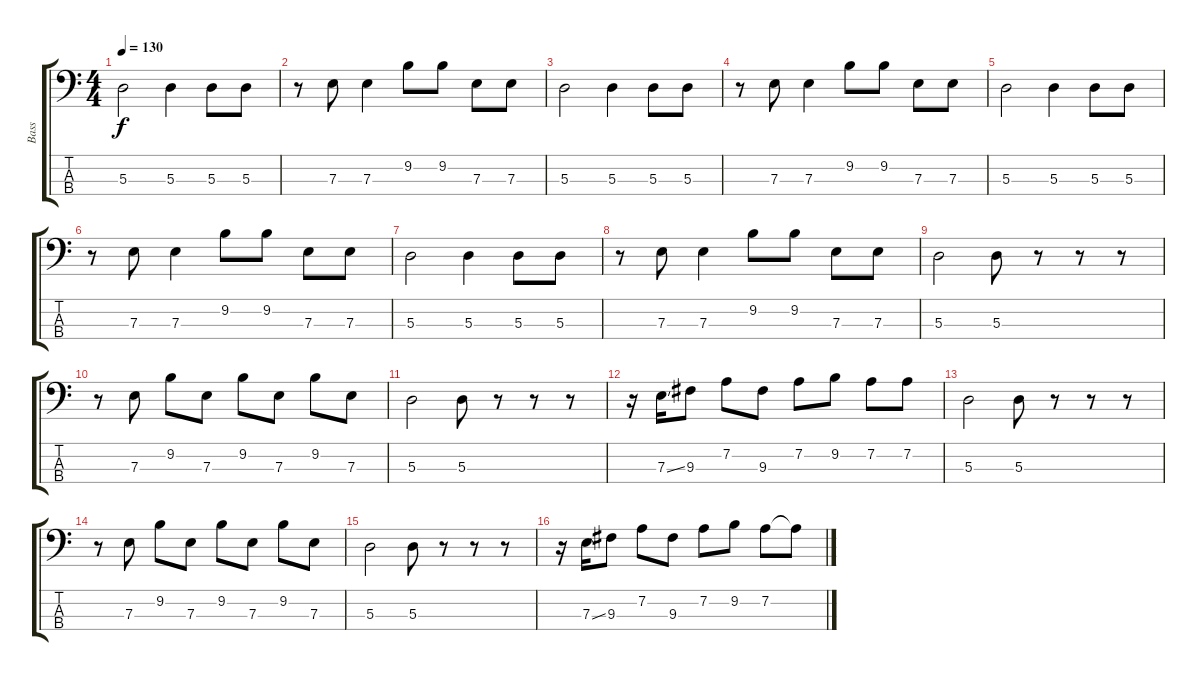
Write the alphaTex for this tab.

\track ("Bass" "Bass") {instrument electricbassfinger}
\staff {score tabs}
\tuning (G2 D2 A1 D1) {hide}
\ts (4 4)
\tempo 130
\clef f4
\ks c
5.3.2{dy f} 5.3.4 5.3.8 5.3.8 |
r.8 7.3.8 7.3.4 9.2.8 9.2.8 7.3.8 7.3.8 |
5.3.2 5.3.4 5.3.8 5.3.8 |
r.8 7.3.8 7.3.4 9.2.8 9.2.8 7.3.8 7.3.8 |
5.3.2 5.3.4 5.3.8 5.3.8 |
r.8 7.3.8 7.3.4 9.2.8 9.2.8 7.3.8 7.3.8 |
5.3.2 5.3.4 5.3.8 5.3.8 |
r.8 7.3.8 7.3.4 9.2.8 9.2.8 7.3.8 7.3.8 |
5.3.2 5.3.8 r.8 r.8 r.8 |
r.8 7.3.8 9.2.8 7.3.8 9.2.8 7.3.8 9.2.8 7.3.8 |
5.3.2 5.3.8 r.8 r.8 r.8 |
r.16 7.3{ss}.16 9.3.8 7.2.8 9.3.8 7.2.8 9.2.8 7.2.8 7.2.8 |
5.3.2 5.3.8 r.8 r.8 r.8 |
r.8 7.3.8 9.2.8 7.3.8 9.2.8 7.3.8 9.2.8 7.3.8 |
5.3.2 5.3.8 r.8 r.8 r.8 |
r.16 7.3{ss}.16 9.3.8 7.2.8 9.3.8 7.2.8 9.2.8 7.2.8 7.2{t}.8
